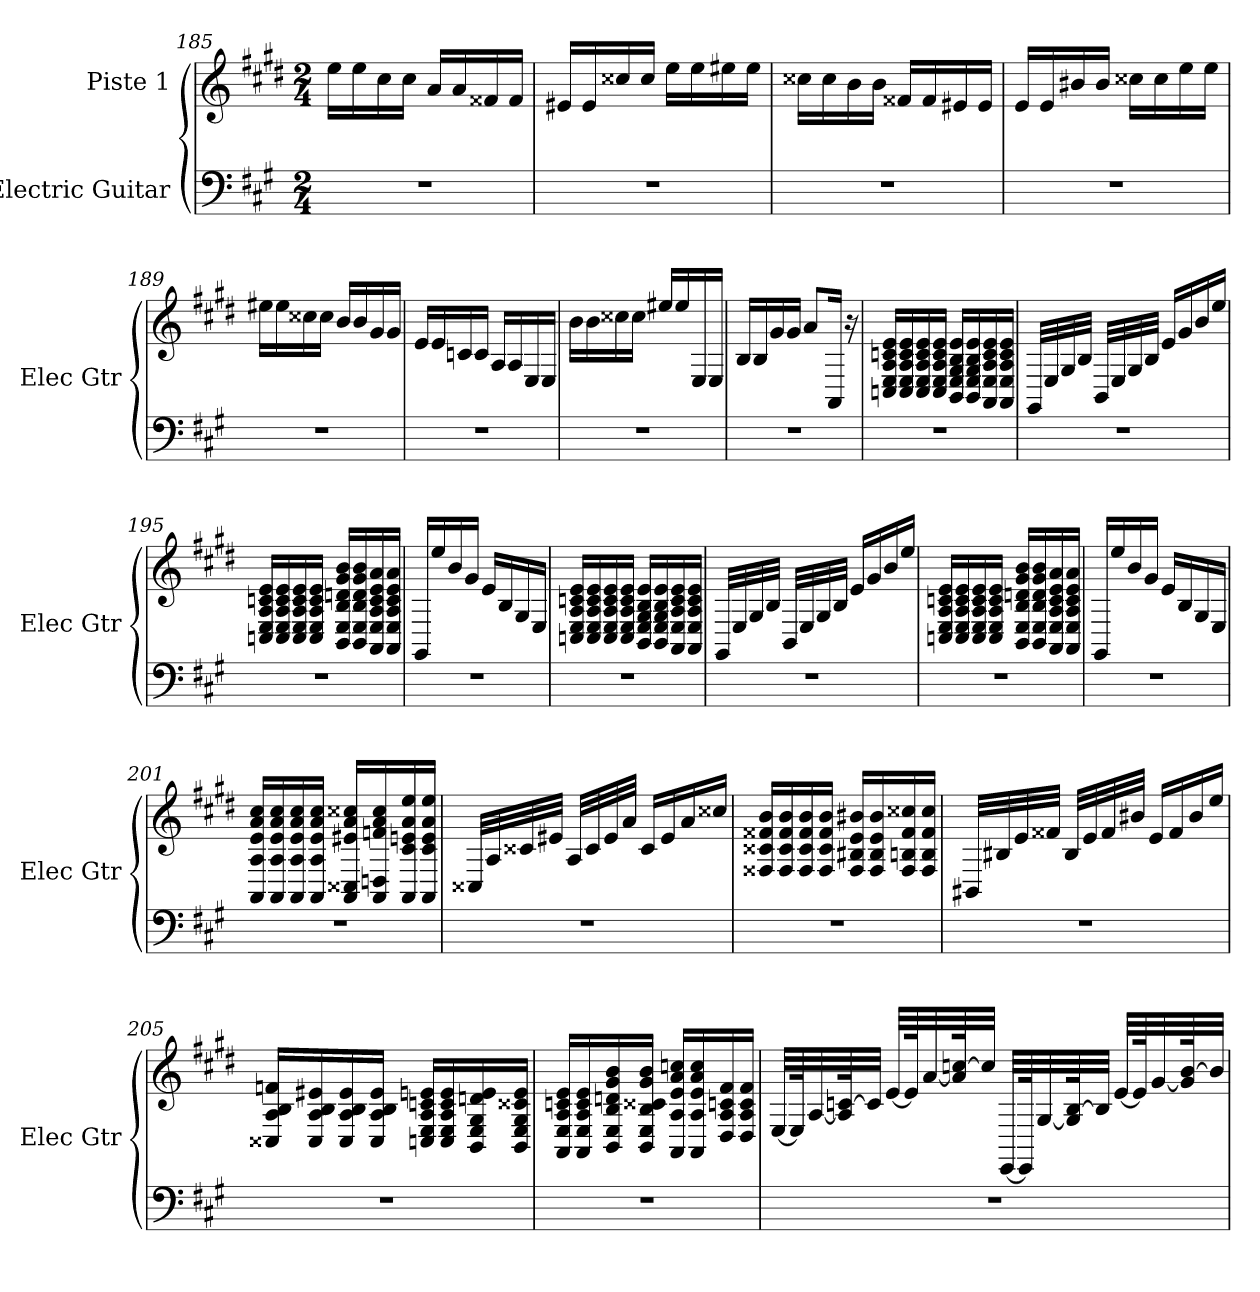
**kern	**kern
*part2	*part1
*staff2	*staff1
*I"Electric Guitar	*I"Piste 1
*I'Elec Gtr	*
*clefF4	*clefG2
*k[f#c#g#]	*k[f#c#g#d#]
*A:	*E:
*M2/4	*M2/4
=185	=185
2r	16ee\LL
.	16ee\
.	16cc#\
.	16cc#\JJ
.	16a/LL
.	16a/
.	16f##X/
.	16f##/JJ
=186	=186
2r	16e#X/LL
.	16e#/
.	16cc##X/
.	16cc##/JJ
.	16ee\LL
.	16ee\
.	16ee#X\
.	16ee#\JJ
!!LO:LB:g=z
=187	=187
2r	16cc##X\LL
.	16cc##\
.	16b\
.	16b\JJ
.	16f##X/LL
.	16f##/
.	16e#X/
.	16e#/JJ
=188	=188
2r	16e/LL
.	16e/
.	16b#X/
.	16b#/JJ
.	16cc##X\LL
.	16cc##\
.	16ee\
.	16ee\JJ
=189	=189
2r	16ee#X\LL
.	16ee#\
.	16cc##X\
.	16cc##\JJ
.	16b/LL
.	16b/
.	16g#/
.	16g#/JJ
=190	=190
2r	16e/LL
.	16e/
.	16cn/
.	16c/JJ
.	16A/LL
.	16A/
.	16E/
.	16E/JJ
!!LO:LB:g=z
=191	=191
2r	16b\LL
.	16b\
.	16cc##X\
.	16cc##\JJ
.	16ee#X/LL
.	16ee#/
.	16E/
.	16E/JJ
=192	=192
2r	16B/LL
.	16B/
.	16g#/
.	16g#/JJ
.	8a/L
.	16AA/Jk
.	16r
=193	=193
2r	16Cn/ 16E/ 16A/ 16cn/ 16e/LL
.	16C/ 16E/ 16A/ 16c/ 16e/
.	16C/ 16E/ 16A/ 16c/ 16e/
.	16C/ 16E/ 16A/ 16c/ 16e/JJ
.	16BB/ 16E/ 16G#/ 16B/ 16e/LL
.	16BB/ 16E/ 16G#/ 16B/ 16e/
.	16AA/ 16E/ 16A/ 16c/ 16e/
.	16AA/ 16E/ 16A/ 16c/ 16e/JJ
=194	=194
2r	32GG#/LLL
.	32E/
.	32G#/
.	32B/JJJ
.	32BB/LLL
.	32E/
.	32G#/
.	32B/JJJ
.	16e/LL
.	16g#/
.	16b/
.	16ee/JJ
!!LO:LB:g=z
=195	=195
2r	16Cn/ 16E/ 16A/ 16cn/ 16e/LL
.	16C/ 16E/ 16A/ 16c/ 16e/
.	16C/ 16E/ 16A/ 16c/ 16e/
.	16C/ 16E/ 16A/ 16c/ 16e/JJ
.	16BB/ 16E/ 16B/ 16dn/ 16g#/ 16b/LL
.	16BB/ 16E/ 16B/ 16d/ 16g#/ 16b/
.	16AA/ 16E/ 16A/ 16c/ 16e/ 16a/
.	16AA/ 16E/ 16A/ 16c/ 16e/ 16a/JJ
=196	=196
2r	16GG#/LL
.	16ee/
.	16b/
.	16g#/JJ
.	16e/LL
.	16B/
.	16G#/
.	16E/JJ
=197	=197
2r	16Cn/ 16E/ 16A/ 16cn/ 16e/LL
.	16C/ 16E/ 16A/ 16c/ 16e/
.	16C/ 16E/ 16A/ 16c/ 16e/
.	16C/ 16E/ 16A/ 16c/ 16e/JJ
.	16BB/ 16E/ 16G#/ 16B/ 16e/LL
.	16BB/ 16E/ 16G#/ 16B/ 16e/
.	16AA/ 16E/ 16A/ 16c/ 16e/
.	16AA/ 16E/ 16A/ 16c/ 16e/JJ
=198	=198
2r	32GG#/LLL
.	32E/
.	32G#/
.	32B/JJJ
.	32BB/LLL
.	32E/
.	32G#/
.	32B/JJJ
.	16e/LL
.	16g#/
.	16b/
.	16ee/JJ
!!LO:LB:g=z
=199	=199
2r	16Cn/ 16E/ 16A/ 16cn/ 16e/LL
.	16C/ 16E/ 16A/ 16c/ 16e/
.	16C/ 16E/ 16A/ 16c/ 16e/
.	16C/ 16E/ 16A/ 16c/ 16e/JJ
.	16BB/ 16E/ 16B/ 16dn/ 16g#/ 16b/LL
.	16BB/ 16E/ 16B/ 16d/ 16g#/ 16b/
.	16AA/ 16E/ 16A/ 16c/ 16e/ 16a/
.	16AA/ 16E/ 16A/ 16c/ 16e/ 16a/JJ
=200	=200
2r	16GG#/LL
.	16ee/
.	16b/
.	16g#/JJ
.	16e/LL
.	16B/
.	16G#/
.	16E/JJ
=201	=201
2r	16AA/ 16A/ 16e/ 16a/ 16cc#/LL
.	16AA/ 16A/ 16e/ 16a/ 16cc#/
.	16AA/ 16A/ 16e/ 16a/ 16cc#/
.	16AA/ 16A/ 16e/ 16a/ 16cc#/JJ
.	16AA/ 16C##X/ 16e#X/ 16a/ 16cc##X/LL
.	16AA/ 16Dn/ 16fn/ 16a/ 16cc##/
.	16AA/ 16c#/ 16en/ 16a/ 16ee/
.	16AA/ 16c#/ 16e/ 16a/ 16ee/JJ
=202	=202
2r	32C##X/LLL
.	32A/
.	32c##X/
.	32e#X/JJJ
.	32A/LLL
.	32c##/
.	32e#/
.	32a/JJJ
.	16c##/LL
.	16e#/
.	16a/
.	16cc##X/JJ
!!LO:PB:g=z
=203	=203
2r	16F##X/ 16c##X/ 16f##X/ 16b/LL
.	16F##/ 16c##/ 16f##/ 16b/
.	16F##/ 16c##/ 16f##/ 16b/
.	16F##/ 16c##/ 16f##/ 16b/JJ
.	16F##/ 16B#X/ 16e/ 16b#X/LL
.	16F##/ 16B#/ 16e/ 16b#/
.	16F##/ 16Bn/ 16f##/ 16cc##X/
.	16F##/ 16B/ 16f##/ 16cc##/JJ
=204	=204
2r	32BB#X/LLL
.	32B#X/
.	32e/
.	32f##X/JJJ
.	32B#/LLL
.	32e/
.	32f##/
.	32b#X/JJJ
.	16e/LL
.	16f##/
.	16b#/
.	16ee/JJ
=205	=205
2r	16C##X/ 16A/ 16B/ 16fn/LL
.	16C##/ 16A/ 16B/ 16e#X/
.	16C##/ 16A/ 16B/ 16e#/
.	16C##/ 16A/ 16B/ 16e#/JJ
.	16Cn/ 16E/ 16A/ 16cn/ 16en/LL
.	16C/ 16E/ 16A/ 16c/ 16e/
.	16BB/ 16E/ 16G#/ 16dn/ 16e/
.	16BB/ 16E/ 16G#/ 16c##X/ 16e/JJ
!!LO:LB:g=z
=206	=206
2r	16AA/ 16E/ 16A/ 16cn/ 16e/LL
.	16AA/ 16E/ 16A/ 16c/ 16e/
.	16BB/ 16E/ 16B/ 16dn/ 16g#/ 16b/
.	16BB/ 16E/ 16B/ 16c##X/ 16g#/ 16b/JJ
.	16AA/ 16A/ 16e/ 16a/ 16ccn/LL
.	16AA/ 16A/ 16e/ 16a/ 16cc/
.	16D#/ 16A/ 16cn/ 16f#/
.	16D#/ 16A/ 16c/ 16f#/JJ
=207	=207
2r	[32E/LLL
.	64E/K]
.	[32A/
.	64A/] [64cn/K
.	32c/JJJ]
.	[32e/LLL
.	64e/K]
.	[32a/
.	64a/] [64ccn/K
.	32cc/JJJ]
.	[32EE/LLL
.	64EE/K]
.	[32G#/
.	64G#/] [64B/K
.	32B/JJJ]
.	[32e/LLL
.	64e/K]
.	[32g#/
.	64g#/] [64b/K
.	32b/JJJ]
=	=
*-	*-
